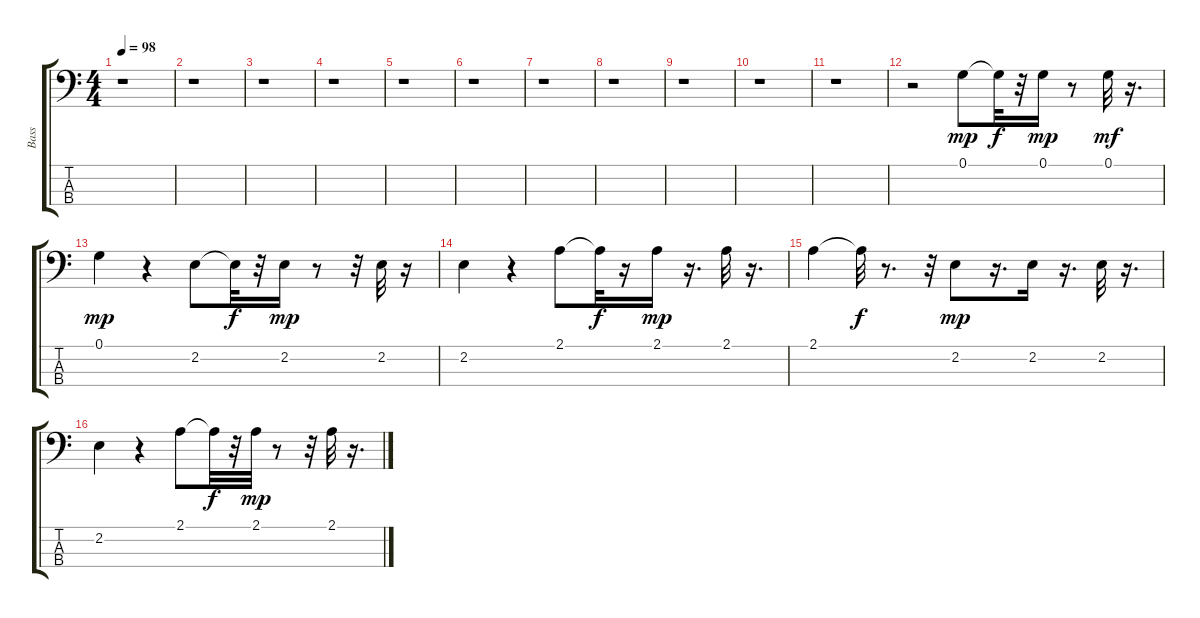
\track ("Bass" "Bass") {instrument fretlessbass}
\staff {score tabs}
\tuning (G2 D2 A1 E1) {hide}
\ts (4 4)
\tempo 98
\clef f4
\ks c
r.1{dy mp instrument fretlessbass} |
r.1 |
r.1 |
r.1 |
r.1 |
r.1 |
r.1 |
r.1 |
r.1 |
r.1 |
r.1 |
r.2 0.1.8 0.1{t}.32{dy f} r.32 0.1.16{dy mp} r.8 0.1.32{dy mf} r.16{d} |
0.1.4{dy mp} r.4 2.2.8 2.2{t}.32{dy f} r.32 2.2.16{dy mp} r.8 r.32 2.2.32 r.16 |
2.2.4 r.4 2.1.8 2.1{t}.32{dy f} r.16 2.1.16{dy mp} r.16{d} 2.1.32 r.16{d} |
2.1.4 2.1{t}.32{dy f} r.8{d} r.32 2.2.8{dy mp} r.16{d} 2.2.16 r.16{d} 2.2.32 r.16{d} |
2.2.4 r.4 2.1.8 2.1{t}.32{dy f} r.32 2.1.32{dy mp} r.8 r.32 2.1.32 r.16{d}
